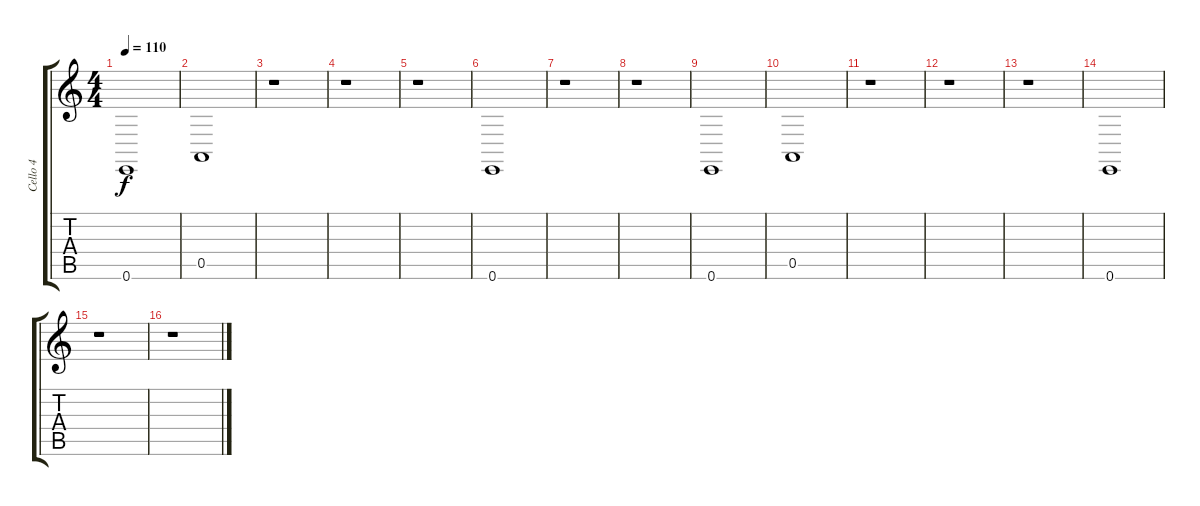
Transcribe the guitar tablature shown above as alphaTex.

\track ("Cello 4" "Cello 4") {instrument cello}
\staff {score tabs}
\tuning (E4 B3 G3 D3 A2 E2) {hide}
\ts (4 4)
\tempo 110
\clef g2
\ks c
0.6.1{dy f} |
0.5.1 |
r.1 |
r.1 |
r.1 |
0.6.1 |
r.1 |
r.1 |
0.6.1 |
0.5.1 |
r.1 |
r.1 |
r.1 |
0.6.1 |
r.1 |
r.1
